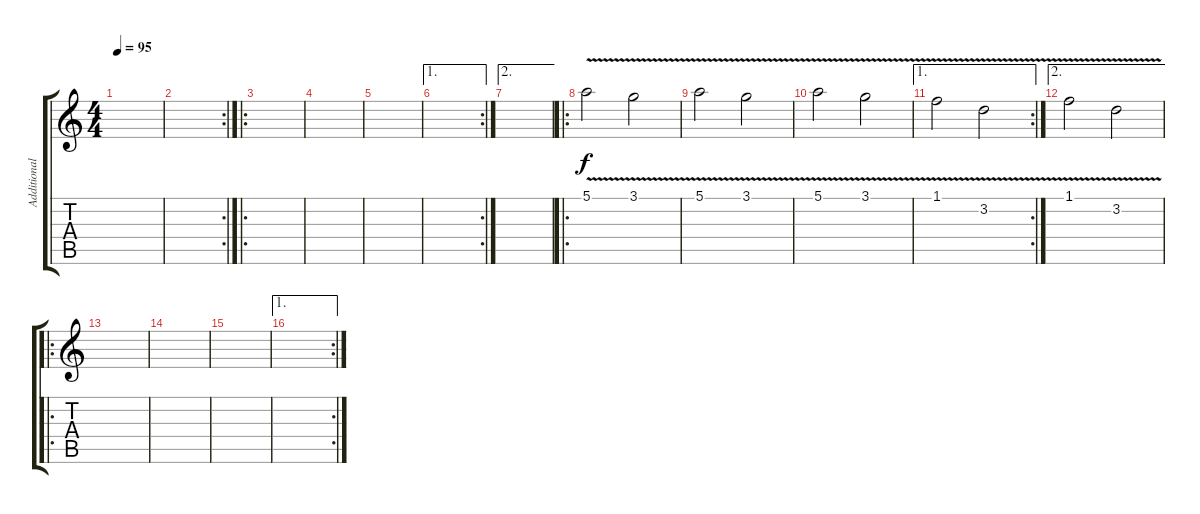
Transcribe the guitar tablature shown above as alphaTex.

\track ("Additional guitar" "Additional") {instrument overdrivenguitar}
\staff {score tabs}
\tuning (E4 B3 G3 D3 A2 E2) {hide}
\ts (4 4)
\tempo 95
\clef g2
\ks c
|
\rc 2
|
\ro
|
|
|
\ae 1
\rc 2
|
\ae 2
|
\ro
5.1{v}.2 3.1{v}.2 |
5.1{v}.2 3.1{v}.2 |
5.1{v}.2 3.1{v}.2 |
\ae 1
\rc 2
1.1{v}.2 3.2{v}.2 |
\ae 2
1.1{v}.2 3.2{v}.2 |
\ro
|
|
|
\ae 1
\rc 2
